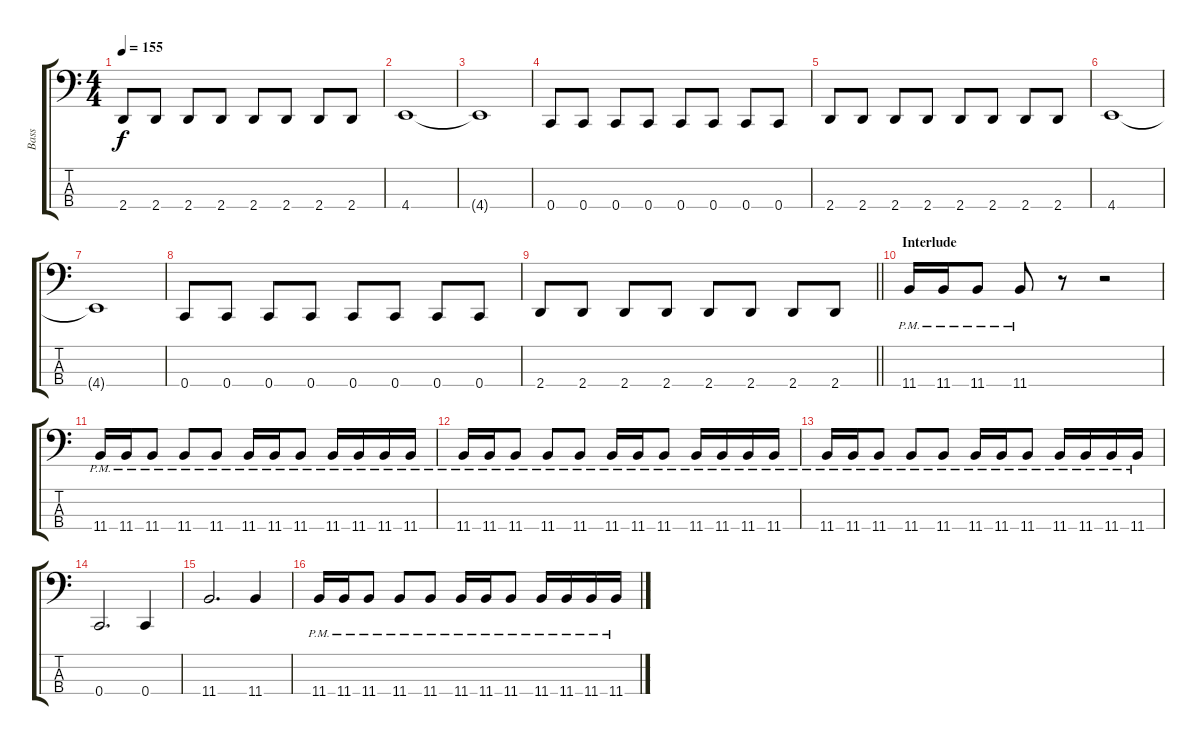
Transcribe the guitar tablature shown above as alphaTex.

\track ("Bass" "Bass") {instrument electricbassfinger}
\staff {score tabs}
\tuning (Eb2 Bb1 F1 C1) {hide}
\ts (4 4)
\tempo 155
\clef f4
\ks c
2.4.8{dy f} 2.4.8 2.4.8 2.4.8 2.4.8 2.4.8 2.4.8 2.4.8 |
4.4.1 |
4.4{t}.1 |
0.4.8 0.4.8 0.4.8 0.4.8 0.4.8 0.4.8 0.4.8 0.4.8 |
2.4.8 2.4.8 2.4.8 2.4.8 2.4.8 2.4.8 2.4.8 2.4.8 |
4.4.1 |
4.4{t}.1 |
0.4.8 0.4.8 0.4.8 0.4.8 0.4.8 0.4.8 0.4.8 0.4.8 |
\barLineRight lightlight
2.4.8 2.4.8 2.4.8 2.4.8 2.4.8 2.4.8 2.4.8 2.4.8 |
\section ("" "Interlude")
11.4{pm}.16 11.4{pm}.16 11.4{pm}.8 11.4{pm}.8 r.8 r.2 |
11.4{pm}.16 11.4{pm}.16 11.4{pm}.8 11.4{pm}.8 11.4{pm}.8 11.4{pm}.16 11.4{pm}.16 11.4{pm}.8 11.4{pm}.16 11.4{pm}.16 11.4{pm}.16 11.4{pm}.16 |
11.4{pm}.16 11.4{pm}.16 11.4{pm}.8 11.4{pm}.8 11.4{pm}.8 11.4{pm}.16 11.4{pm}.16 11.4{pm}.8 11.4{pm}.16 11.4{pm}.16 11.4{pm}.16 11.4{pm}.16 |
11.4{pm}.16 11.4{pm}.16 11.4{pm}.8 11.4{pm}.8 11.4{pm}.8 11.4{pm}.16 11.4{pm}.16 11.4{pm}.8 11.4{pm}.16 11.4{pm}.16 11.4{pm}.16 11.4{pm}.16 |
0.4.2{d} 0.4.4 |
11.4.2{d} 11.4.4 |
11.4{pm}.16 11.4{pm}.16 11.4{pm}.8 11.4{pm}.8 11.4{pm}.8 11.4{pm}.16 11.4{pm}.16 11.4{pm}.8 11.4{pm}.16 11.4{pm}.16 11.4{pm}.16 11.4{pm}.16
